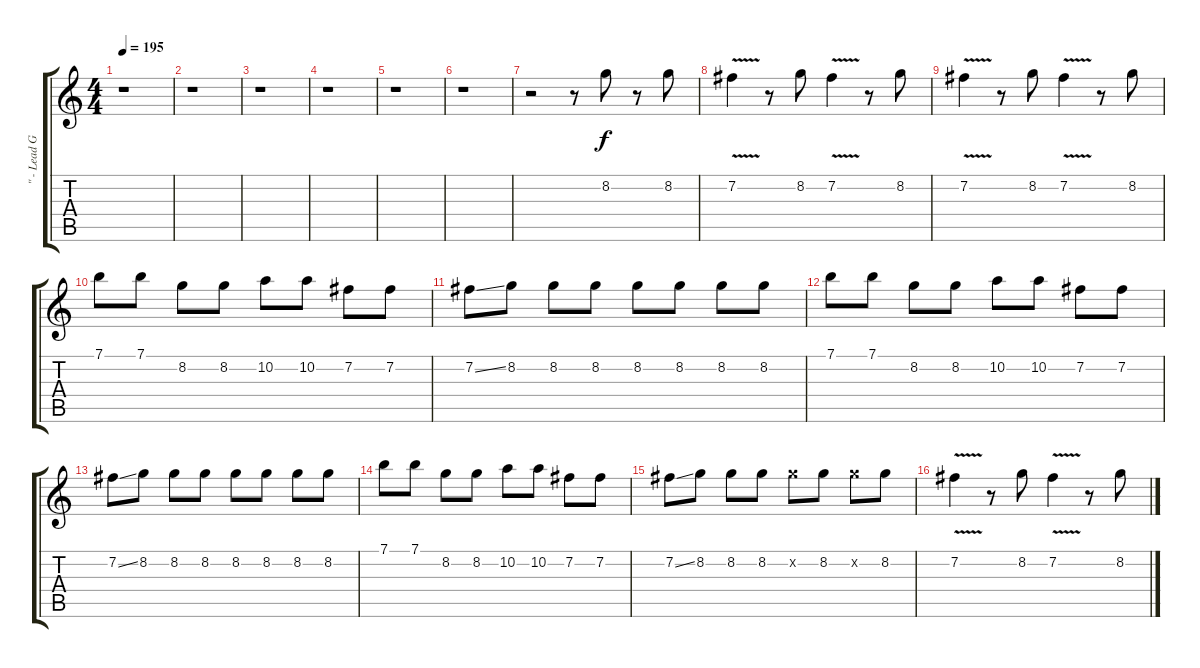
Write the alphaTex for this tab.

\track ("\" - Lead Guitar (Right)" "\" - Lead G") {instrument overdrivenguitar}
\staff {score tabs}
\tuning (E4 B3 G3 D3 A2 E2) {hide}
\ts (4 4)
\tempo 195
\clef g2
\ks c
r.1{dy f} |
r.1 |
r.1 |
r.1 |
r.1 |
r.1 |
r.2 r.8 8.2.8 r.8 8.2.8 |
7.2{v}.4 r.8 8.2.8 7.2{v}.4 r.8 8.2.8 |
7.2{v}.4 r.8 8.2.8 7.2{v}.4 r.8 8.2.8 |
7.1.8 7.1.8 8.2.8 8.2.8 10.2.8 10.2.8 7.2.8 7.2.8 |
7.2{ss}.8 8.2.8 8.2.8 8.2.8 8.2.8 8.2.8 8.2.8 8.2.8 |
7.1.8 7.1.8 8.2.8 8.2.8 10.2.8 10.2.8 7.2.8 7.2.8 |
7.2{ss}.8 8.2.8 8.2.8 8.2.8 8.2.8 8.2.8 8.2.8 8.2.8 |
7.1.8 7.1.8 8.2.8 8.2.8 10.2.8 10.2.8 7.2.8 7.2.8 |
7.2{ss}.8 8.2.8 8.2.8 8.2.8 8.2{x}.8 8.2.8 8.2{x}.8 8.2.8 |
7.2{v}.4 r.8 8.2.8 7.2{v}.4 r.8 8.2.8
